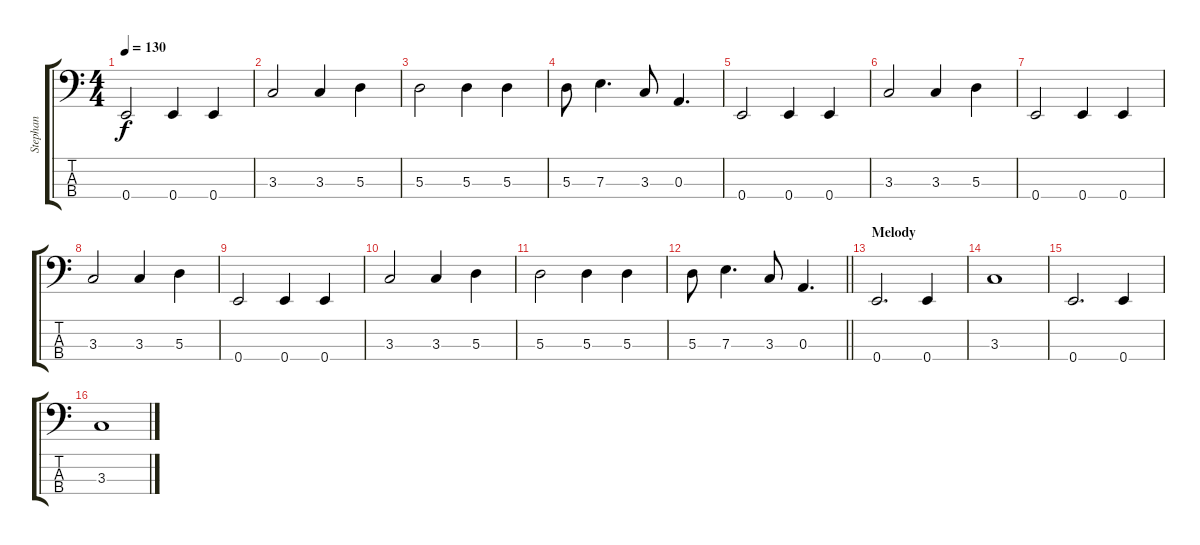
\track ("Stephan" "Stephan") {instrument electricbassfinger}
\staff {score tabs}
\tuning (G2 D2 A1 E1) {hide}
\ts (4 4)
\tempo 130
\clef f4
\ks c
0.4.2{dy f} 0.4.4 0.4.4 |
3.3.2 3.3.4 5.3.4 |
5.3.2 5.3.4 5.3.4 |
5.3.8 7.3.4{d} 3.3.8 0.3.4{d} |
0.4.2 0.4.4 0.4.4 |
3.3.2 3.3.4 5.3.4 |
0.4.2 0.4.4 0.4.4 |
3.3.2 3.3.4 5.3.4 |
0.4.2 0.4.4 0.4.4 |
3.3.2 3.3.4 5.3.4 |
5.3.2 5.3.4 5.3.4 |
\barLineRight lightlight
5.3.8 7.3.4{d} 3.3.8 0.3.4{d} |
\section ("" "Melody")
0.4.2{d} 0.4.4 |
3.3.1 |
0.4.2{d} 0.4.4 |
3.3.1
